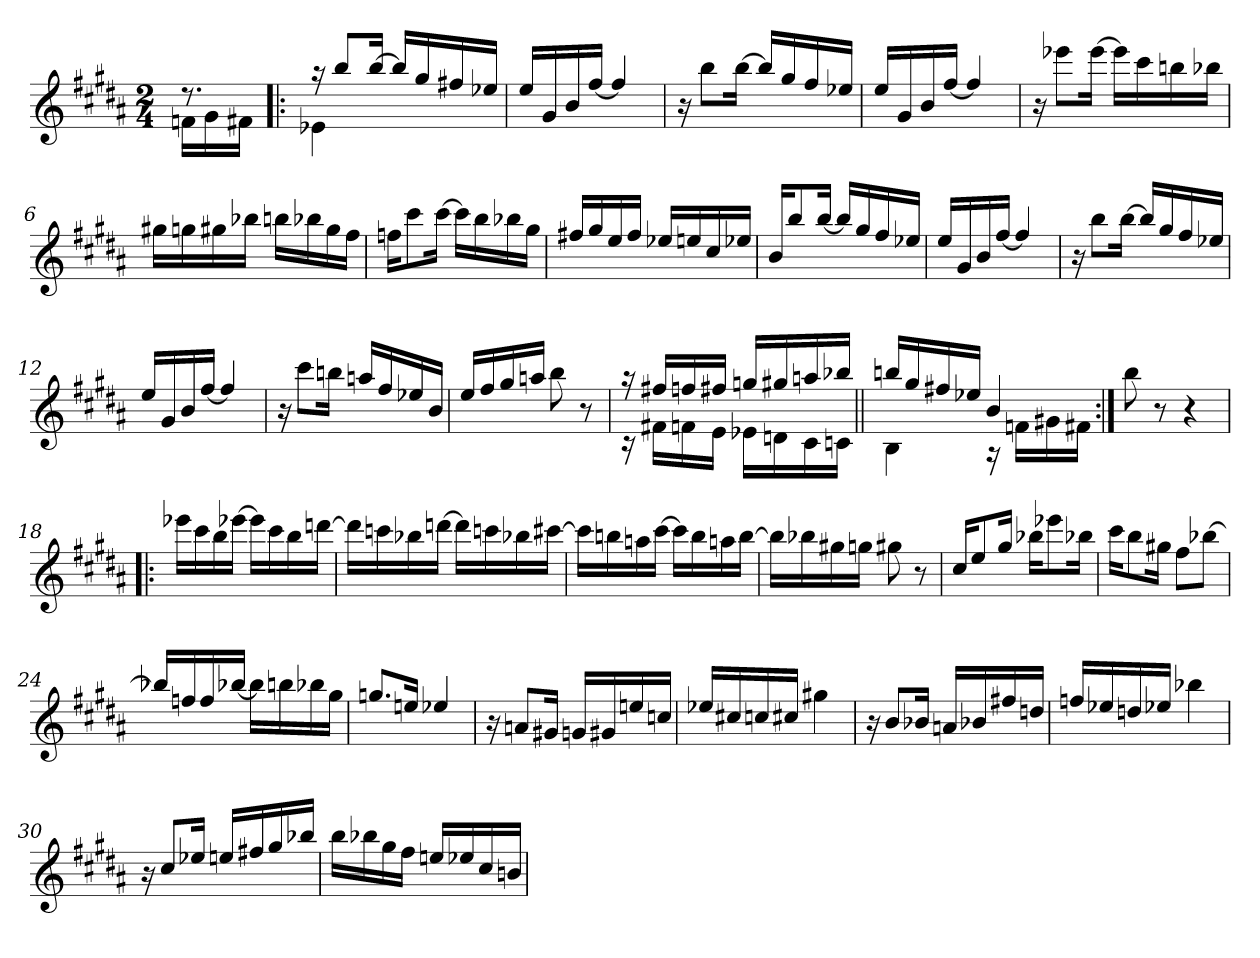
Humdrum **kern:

**kern
*part1
*staff1
*clefG2
*k[f#c#g#d#a#]
*B:
*M2/4
=
*^
8.r	16fn!\LL
.	16g#!\
.	16f#X!\JJ
=1!|:	=1!|:
16raa	4e-X!\
8bb/L	.
[>16bb/Jk	.
16bb/LL]	4ryy
16gg#/	.
16ff#X/	.
16ee-X/JJ	.
*v	*v
=2
16ee/LL
16g#/
16b/
[16ff#/JJ
4ff#/]
=3
16r
8bb\L
[16bb\Jk
16bb/LL]
16gg#/
16ff#/
16ee-X/JJ
=4
16ee/LL
16g#/
16b/
[16ff#/JJ
4ff#/]
!!LO:LB:g=z
=5
16r
8eee-X\L
[16eee-\Jk
16eee-\LL]
16ccc#\
16bbn\
16bb-X\JJ
=6
16gg#X\LL
16ggn\
16gg#X\
16bb-X\JJ
16bbn\LL
16bb-X\
16gg#\
16ff#\JJ
=7
16ffn\KL
8ccc#\
[16ccc#\Jk
16ccc#\LL]
16bb\
16bb-X\
16gg#\JJ
=8
16ff#X/LL
16gg#/
16ee/
16ff#/JJ
16ee-X/LL
16een/
16cc#/
16ee-X/JJ
=9
16b/KL
8bb/
[16bb/Jk
16bb/LL]
16gg#/
16ff#/
16ee-X/JJ
=10
16ee/LL
16g#/
16b/
[16ff#/JJ
4ff#/]
!!LO:LB:g=z
=11
16r
8bb\L
[16bb\Jk
16bb/LL]
16gg#/
16ff#/
16ee-X/JJ
=12
16ee/LL
16g#/
16b/
[16ff#/JJ
4ff#/]
=13
16r
8ccc#\L
16bbn\Jk
16aan/LL
16ff#/
16ee-X/
16b/JJ
=14
16ee/LL
16ff#/
16gg#/
16aan/JJ
8bb\
8r
=15
*^
16raa	16rc
16ff#X/LL	16f#X!\LL
16ffn/	16fn!\
16ff#X/JJ	16e!\JJ
16ggn/LL	16e-X!\LL
16gg#X/	16dn!\
16aan/	16c#!\
16bb-X/JJ	16cn!\JJ
!!LO:LB:g=z	!!
=16||	=16||
16bbn/LL	4B!\
16gg#/	.
16ff#X/	.
16ee-X/JJ	.
4b/	16rG
.	16fn!\LL
.	16g#X!\
.	16f#X!\JJ
*v	*v
=17:|!
8bb\
8r
4r
=18!|:
16eee-X\LL
16ccc#\
16bb\
[16eee-X\JJ
16eee-\LL]
16ccc#\
16bb\
[16dddn\JJ
=19
16dddn\LL]
16cccn\
16bb-X\
[16dddn\JJ
16ddd\LL]
16cccn\
16bb-X\
[16ccc#X\JJ
=20
16ccc#\LL]
16bbn\
16aan\
[16ccc#\JJ
16ccc#\LL]
16bb\
16aan\
[16bb\JJ
!!LO:LB:g=z
=21
16bb\LL]
16bb-X\
16gg#X\
16ggn\JJ
8gg#X\
8r
=22
16cc#/KL
8ee/
16gg#/Jk
16bb-X\KL
8eee-X\
16bb-X\Jk
=23
16ccc#\KL
8bb\
16gg#X\Jk
8ff#\L
[8bb-X\J
=24
16bb-X/LL]
16ffn/
16ff/
[16bb-X/JJ
16bb-\LL]
16bbn\
16bb-X\
16gg#\JJ
=25
8.ggn/L
16een/Jk
4ee-X/
=26
16r
8a/L
16g#X/Jk
16gn/LL
16g#X/
16een/
16ccn/JJ
!!LO:LB:g=z
=27
16ee-X/LL
16cc#X/
16ccn/
16cc#X/JJ
4gg#X\
=28
16r
8b/L
16b-X/Jk
16an/LL
16b-X/
16ff#X/
16ddn/JJ
=29
16ffn/LL
16ee-X/
16ddn/
16ee-X/JJ
4bb-X\
=30
16r
8cc#/L
16ee-X/Jk
16een/LL
16ff#X/
16gg#/
16bb-X/JJ
=31
16bb\LL
16bb-X\
16gg#\
16ff#\JJ
16een/LL
16ee-X/
16cc#/
16bn/JJ
=
*-
